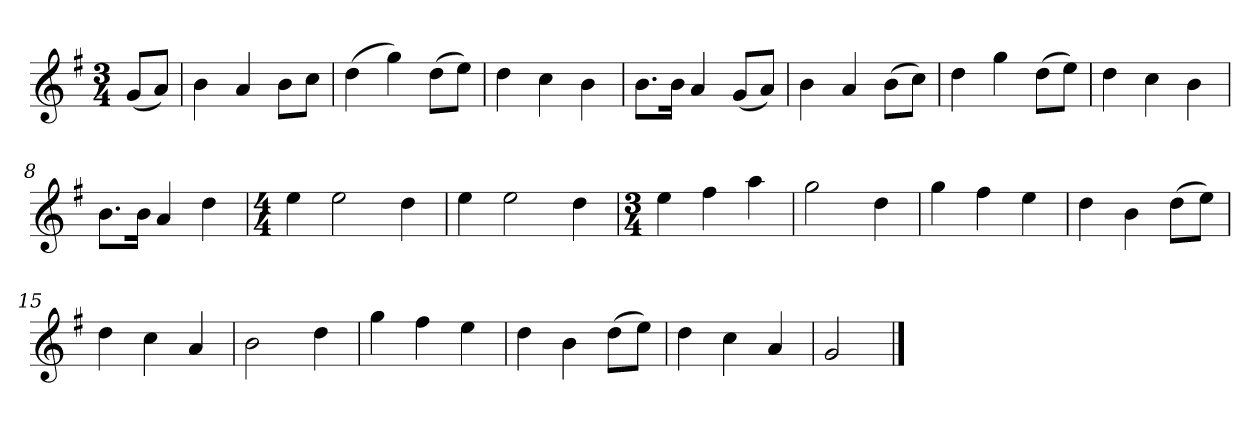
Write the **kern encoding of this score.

**kern
*part1
*staff1
*k[f#]
*M3/4
*MM120
=
(8gL
8aJ)
=1
4b
4a
8bL
8ccJ
=2
(4dd
4gg)
(8ddL
8eeJ)
=3
4dd
4cc
4b
=4
8.bL
16bJk
4a
(8gL
8aJ)
=5
4b
4a
(8bL
8ccJ)
=6
4dd
4gg
(8ddL
8eeJ)
=7
4dd
4cc
4b
=8
8.bL
16bJk
4a
4dd
=9
*M4/4
4ee
2ee
4dd
=10
4ee
2ee
4dd
=11
*M3/4
4ee
4ff#
4aa
=12
2gg
4dd
=13
4gg
4ff#
4ee
=14
4dd
4b
(8ddL
8eeJ)
=15
4dd
4cc
4a
=16
2b
4dd
=17
4gg
4ff#
4ee
=18
4dd
4b
(8ddL
8eeJ)
=19
4dd
4cc
4a
=20
2g
==
*-
